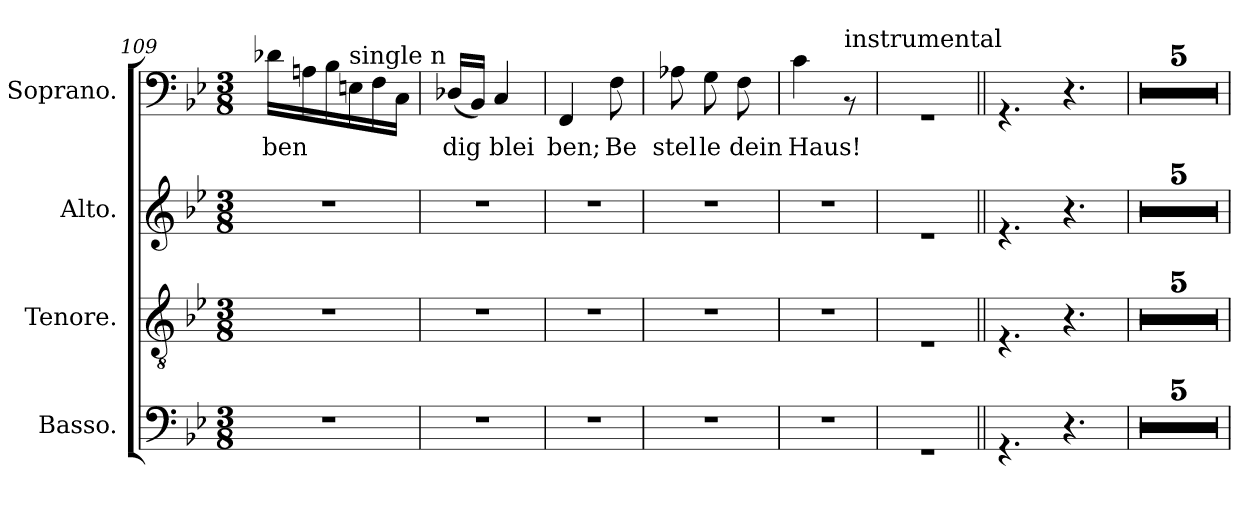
**kern	**kern	**kern	**kern	**text
*part4	*part3	*part2	*part1	*part1
*staff4	*staff3	*staff2	*staff1	*staff1
*I"Basso.	*I"Tenore.	*I"Alto.	*I"Soprano.	*
*I'Basso.	*I'Tenore.	*I'Alto.	*I'Soprano.	*
*clefF4	*clefGv2	*clefG2	*clefF4	*
*k[b-e-]	*k[b-e-]	*k[b-e-]	*k[b-e-]	*
*B-:	*B-:	*B-:	*B-:	*
*M3/8	*M3/8	*M3/8	*M3/8	*
=109	=109	=109	=109	=109
!	!	!	!	!LO:LY:b
4.r	4.r	4.r	16d-X\LL	ben
.	.	.	16An\	.
.	.	.	16B-\	.
!	!	!	!LO:TX:a:t=single n	!
.	.	.	16E\	.
.	.	.	16F\	.
.	.	.	16C\JJ	.
=110	=110	=110	=110	=110
!	!	!	!	!LO:LY:b
4.r	4.r	4.r	(<16D-X/LL	dig
.	.	.	16BB-/JJ)	.
!	!	!	!	!LO:LY:b
.	.	.	4C/	blei
=111	=111	=111	=111	=111
!	!	!	!	!LO:LY:b
4.r	4.r	4.r	4FF/	ben;
!	!	!	!	!LO:LY:b
.	.	.	8F\	Be
=112	=112	=112	=112	=112
!	!	!	!	!LO:LY:b
4.r	4.r	4.r	8A-X\	stel
!	!	!	!	!LO:LY:b
.	.	.	8G\	le
!	!	!	!	!LO:LY:b
.	.	.	8F\	dein
=113	=113	=113	=113	=113
!	!	!	!	!LO:LY:b
4.r	4.r	4.r	4c\	Haus!
!	!	!	!LO:TX:a:t=instrumental	!
.	.	.	8rAA	.
=114	=114	=114	=114	=114
4.rAA	4.rF	4.rf	4.rAA	.
=115||	=115||	=115||	=115||	=115||
4.rAA	4.rF	4.rf	4.rAA	.
4.r	4.r	4.r	4.r	.
=116	=116	=116	=116	=116
4.r	4.r	4.r	4.r	.
=117	=117	=117	=117	=117
4.r	4.r	4.r	4.r	.
=118	=118	=118	=118	=118
4.r	4.r	4.r	4.r	.
=119	=119	=119	=119	=119
4.r	4.r	4.r	4.r	.
=120	=120	=120	=120	=120
4.r	4.r	4.r	4.r	.
=	=	=	=	=
*-	*-	*-	*-	*-
